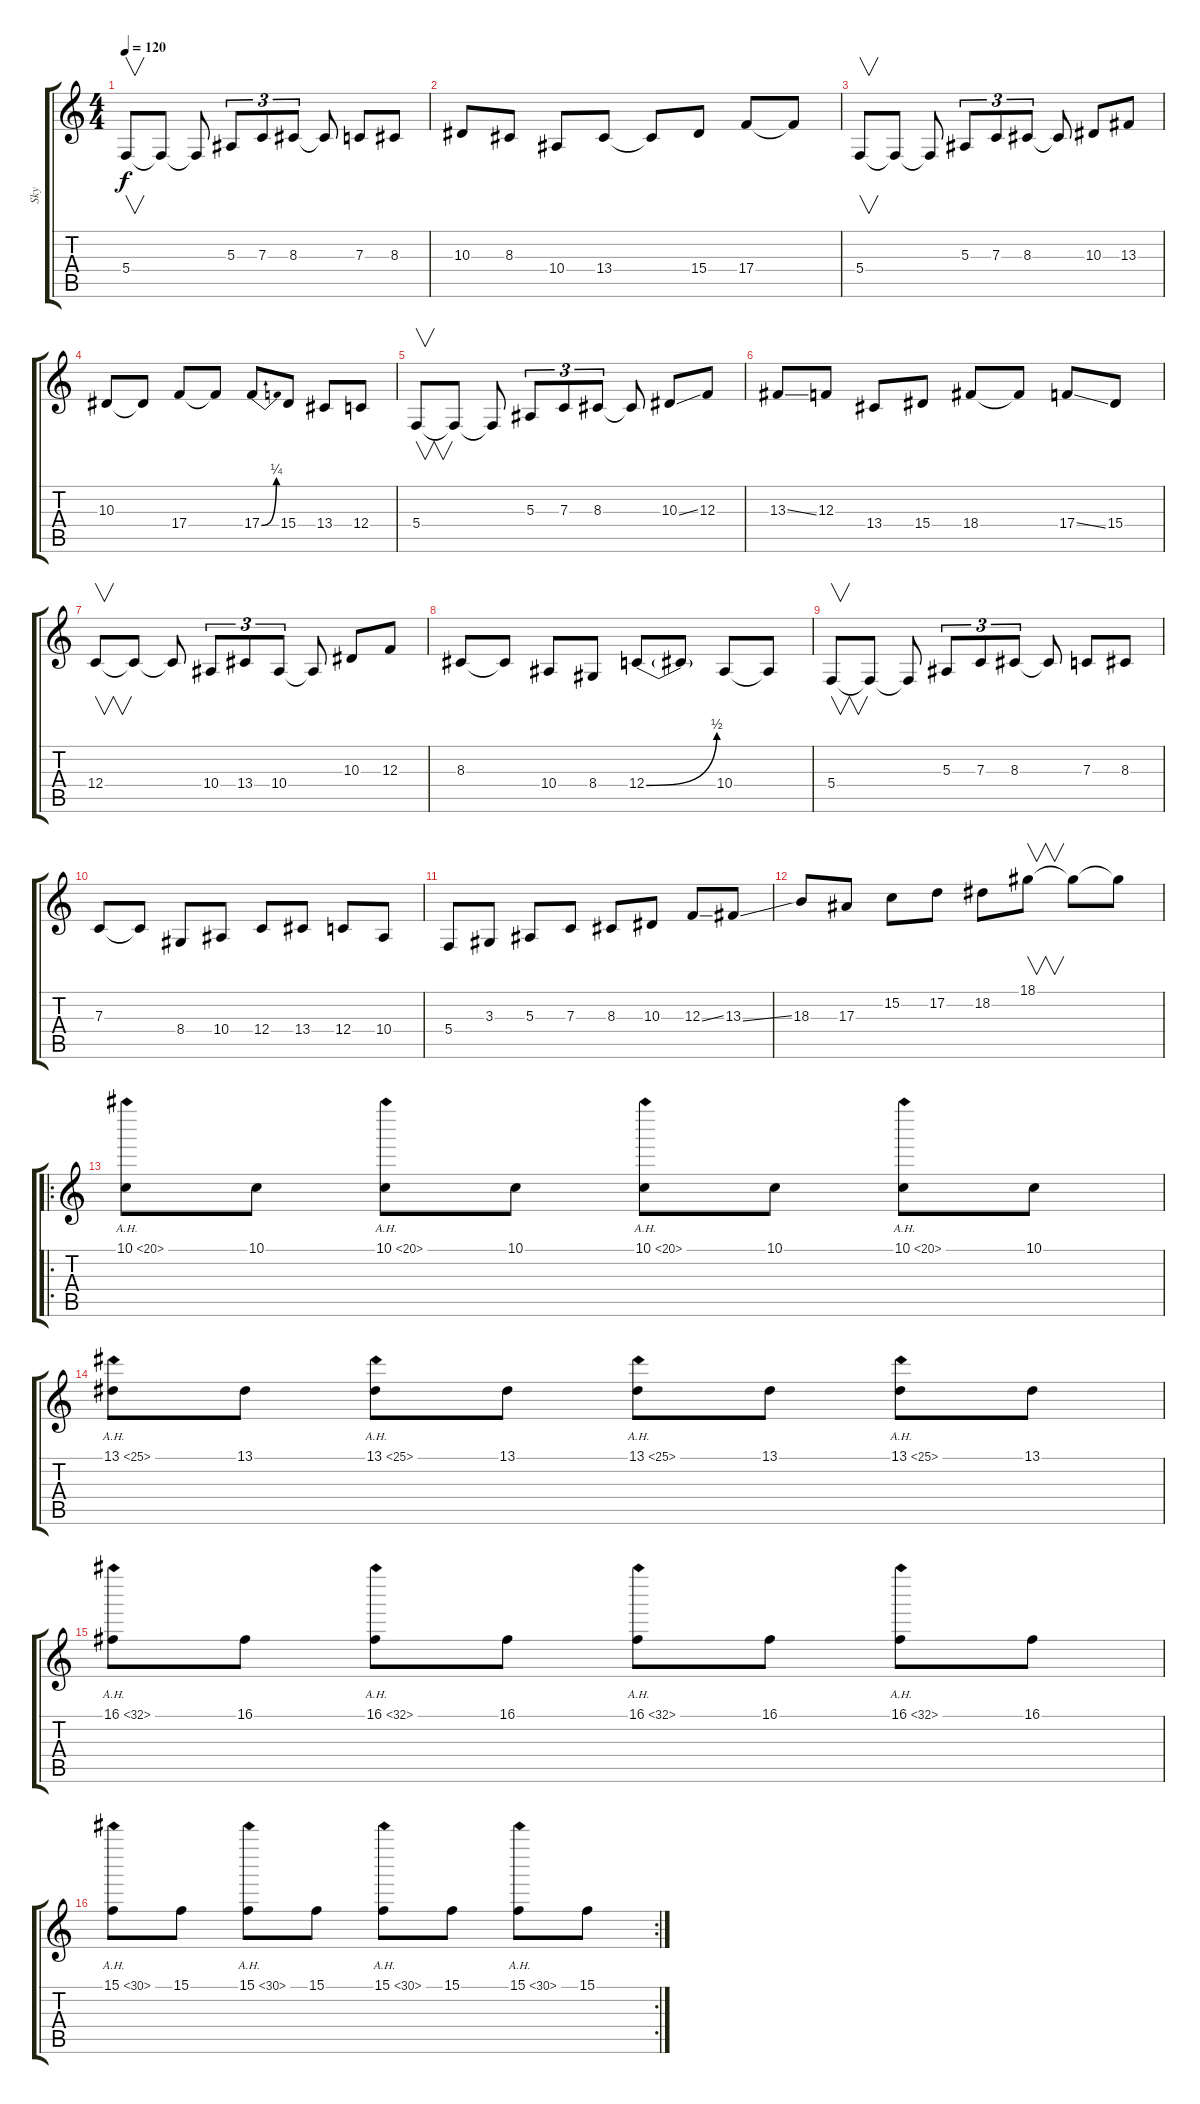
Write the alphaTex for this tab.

\track ("Sky" "Sky") {instrument koto}
\staff {score tabs}
\tuning (D4 A3 F3 C3 G2 C2) {hide}
\ts (4 4)
\tempo 120
\clef g2
\ks c
5.4.8{v dy f} 5.4{t}.8 5.4{t}.8 5.3.8{tu (3 2)} 7.3.8{tu (3 2)} 8.3.8{tu (3 2)} 8.3{t}.8 7.3.8 8.3.8 |
10.3.8 8.3.8 10.4.8 13.4.8 13.4{t}.8 15.4.8 17.4.8 17.4{t}.8 |
5.4.8{v} 5.4{t}.8 5.4{t}.8 5.3.8{tu (3 2)} 7.3.8{tu (3 2)} 8.3.8{tu (3 2)} 8.3{t}.8 10.3.8 13.3.8 |
10.3.8 10.3{t}.8 17.4.8 17.4{t}.8 17.4{be (bend 0 0 60 1)}.8 15.4.8 13.4.8 12.4.8 |
5.4.8{v} 5.4{t}.8 5.4{t}.8 5.3.8{tu (3 2)} 7.3.8{tu (3 2)} 8.3.8{tu (3 2)} 8.3{t}.8 10.3{ss}.8 12.3.8 |
13.3{ss}.8 12.3.8 13.4.8 15.4.8 18.4.8 18.4{t}.8 17.4{ss}.8 15.4.8 |
12.4.8{v} 12.4{t}.8 12.4{t}.8 10.4.8{tu (3 2)} 13.4.8{tu (3 2)} 10.4.8{tu (3 2)} 10.4{t}.8 10.3.8 12.3.8 |
8.3.8 8.3{t}.8 10.4.8 8.4.8 12.4{be (bend 0 0 60 2)}.8 12.4{t}.8 10.4.8 10.4{t}.8 |
5.4.8{v} 5.4{t}.8 5.4{t}.8 5.3.8{tu (3 2)} 7.3.8{tu (3 2)} 8.3.8{tu (3 2)} 8.3{t}.8 7.3.8 8.3.8 |
7.3.8 7.3{t}.8 8.4.8 10.4.8 12.4.8 13.4.8 12.4.8 10.4.8 |
5.4.8 3.3.8 5.3.8 7.3.8 8.3.8 10.3.8 12.3{ss}.8 13.3{ss}.8 |
18.3.8 17.3.8 15.2.8 17.2.8 18.2.8 18.1.8{v} 18.1{t}.8 18.1{t}.8 |
\ro
10.1{ah 10}.8 10.1.8 10.1{ah 10}.8 10.1.8 10.1{ah 10}.8 10.1.8 10.1{ah 10}.8 10.1.8 |
13.1{ah 12}.8 13.1.8 13.1{ah 12}.8 13.1.8 13.1{ah 12}.8 13.1.8 13.1{ah 12}.8 13.1.8 |
16.1{ah 16}.8 16.1.8 16.1{ah 16}.8 16.1.8 16.1{ah 16}.8 16.1.8 16.1{ah 16}.8 16.1.8 |
\rc 2
15.1{ah 15}.8 15.1.8 15.1{ah 15}.8 15.1.8 15.1{ah 15}.8 15.1.8 15.1{ah 15}.8 15.1.8
